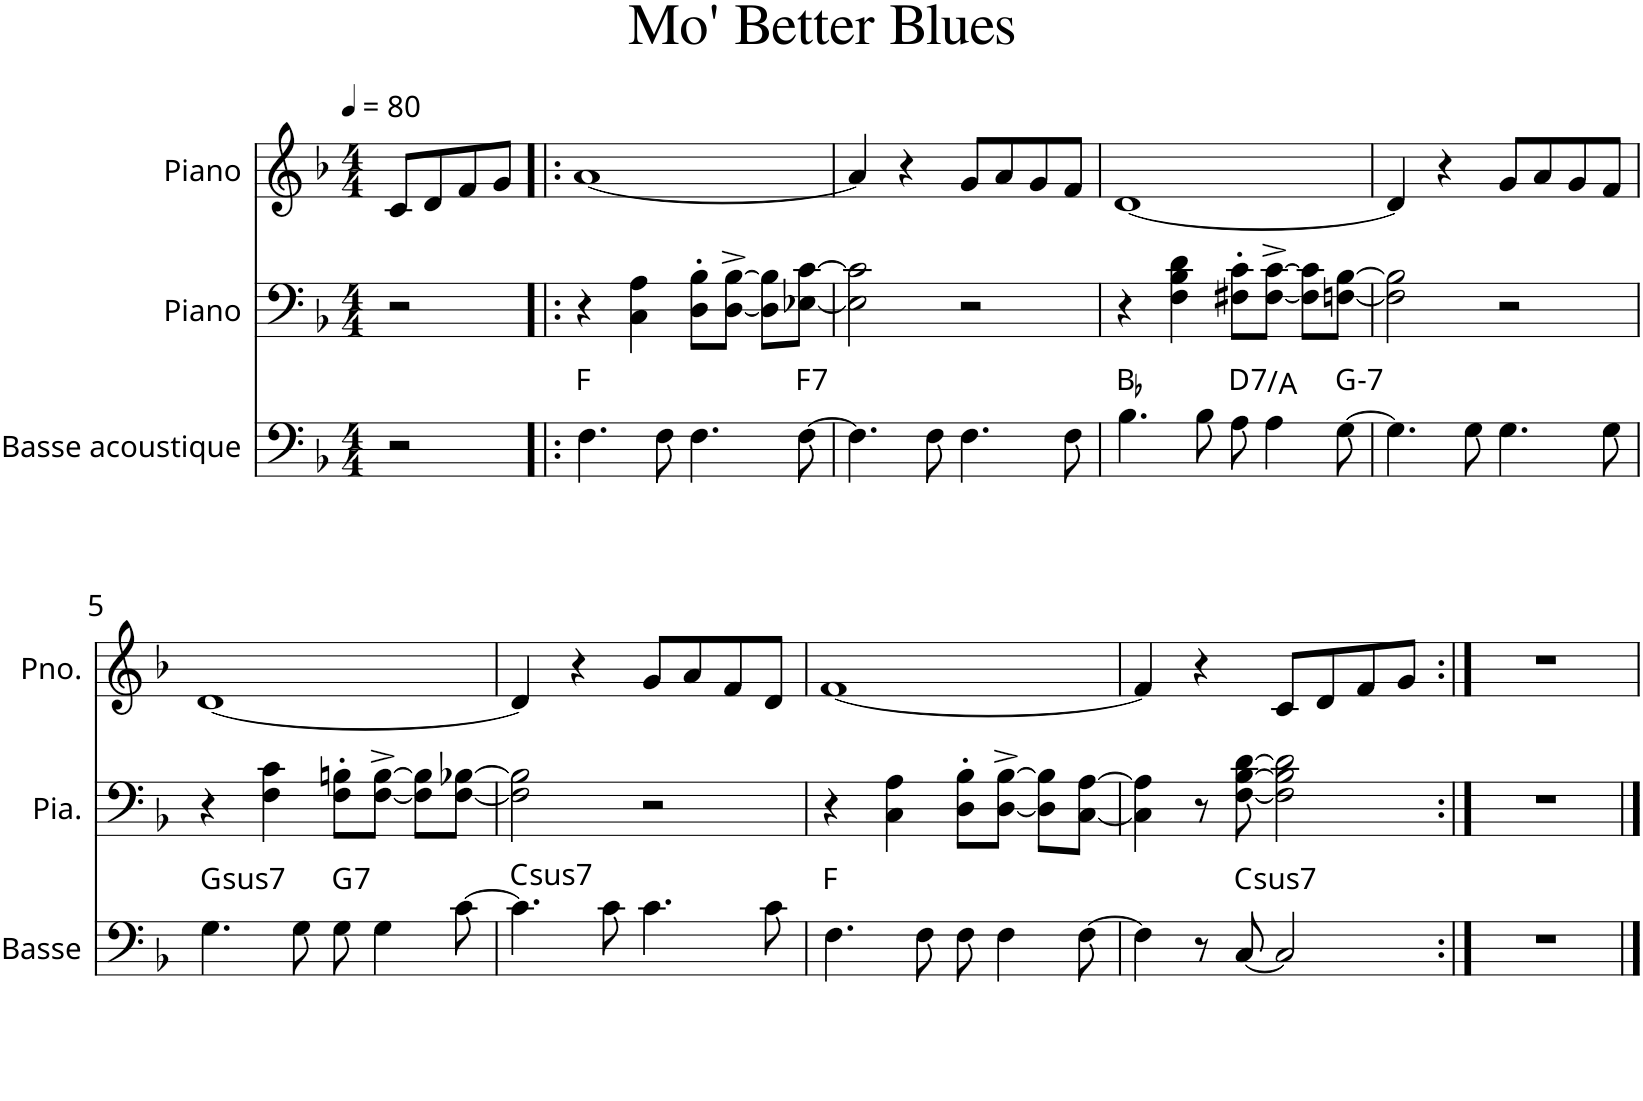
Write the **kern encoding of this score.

**kern	**harte	**kern	**kern
*part3	*part3	*part2	*part1
*staff3	*	*staff2	*staff1
*I"Basse acoustique	*	*I"Piano	*I"Piano
*I'Basse	*	*I'Pia.	*I'Pno.
*clefF4	*	*clefF4	*clefG2
*Trd7c12	*	*	*Trd1c2
*k[b-]	*	*k[b-]	*k[b-]
*M4/4	*	*M4/4	*M4/4
*MM80	*	*MM80	*MM80
=	=	=	=
2r	.	2r	8c/L
.	.	.	8d/
.	.	.	8f/
.	.	.	8g/J
=1!|:	=1!|:	=1!|:	=1!|:
4.F\	F:maj	4r	[1a
.	.	4C\ 4A\	.
8F\	.	.	.
4.F\	.	8D\' 8B-\'L	.
.	.	[8D\^ [8B-\^J	.
.	.	8D\] 8B-\]L	.
!	!LO:H:kt=7	!	!
[8F\	F:7	[8E-X\ [8c\J	.
=2	=2	=2	=2
4.F\]	.	2E-\] 2c\]	4a/]
.	.	.	4r
8F\	.	.	.
4.F\	.	2r	8g/L
.	.	.	8a/
.	.	.	8g/
8F\	.	.	8f/J
=3	=3	=3	=3
4.B-\	Bb:maj	4r	[1d
.	.	4F\ 4B-\ 4d\	.
8B-\	.	.	.
!	!LO:H:kt=7	!	!
8A\	D:7/5	8F#X\' 8c\'L	.
4A\	.	[8F#\^ [8c\^J	.
.	.	8F#\] 8c\]L	.
!	!LO:H:kt=7	!	!
[8G\	G:min7	[8Fn\ [8B-\J	.
=4	=4	=4	=4
4.G\]	.	2F\] 2B-\]	4d/]
.	.	.	4r
8G\	.	.	.
4.G\	.	2r	8g/L
.	.	.	8a/
.	.	.	8g/
8G\	.	.	8f/J
!!LO:LB:g=z
=5	=5	=5	=5
!	!LO:H:kt=7	!	!
4.G\	G:maj	4r	[1d
.	.	4F\ 4c\	.
8G\	.	.	.
!	!LO:H:kt=7	!	!
8G\	G:7	8F\' 8Bn\'L	.
4G\	.	[8F\^ [8B\^J	.
.	.	8F\] 8B\]L	.
[8c\	.	[8F\ [8B-X\J	.
=6	=6	=6	=6
!	!LO:H:kt=7	!	!
4.c\]	C:maj	2F\] 2B-\]	4d/]
.	.	.	4r
8c\	.	.	.
4.c\	.	2r	8g/L
.	.	.	8a/
.	.	.	8f/
8c\	.	.	8d/J
=7	=7	=7	=7
4.F\	F:maj	4r	[1f
.	.	4C\ 4A\	.
8F\	.	.	.
8F\	.	8D\' 8B-\'L	.
4F\	.	[8D\^ [8B-\^J	.
.	.	8D\] 8B-\]L	.
[8F\	.	[8C\ [8A\J	.
=8	=8	=8	=8
4F\]	.	4C\] 4A\]	4f/]
8r	.	8r	4r
!	!LO:H:kt=7	!	!
[8C/	C:maj	[8F\ [8B-\ [8d\	.
2C/]	.	2F\] 2B-\] 2d\]	8c/L
.	.	.	8d/
.	.	.	8f/
.	.	.	8g/J
=9:|!	=9:|!	=9:|!	=9:|!
1r	.	1r	1r
=	=	=	=
*-	*-	*-	*-
